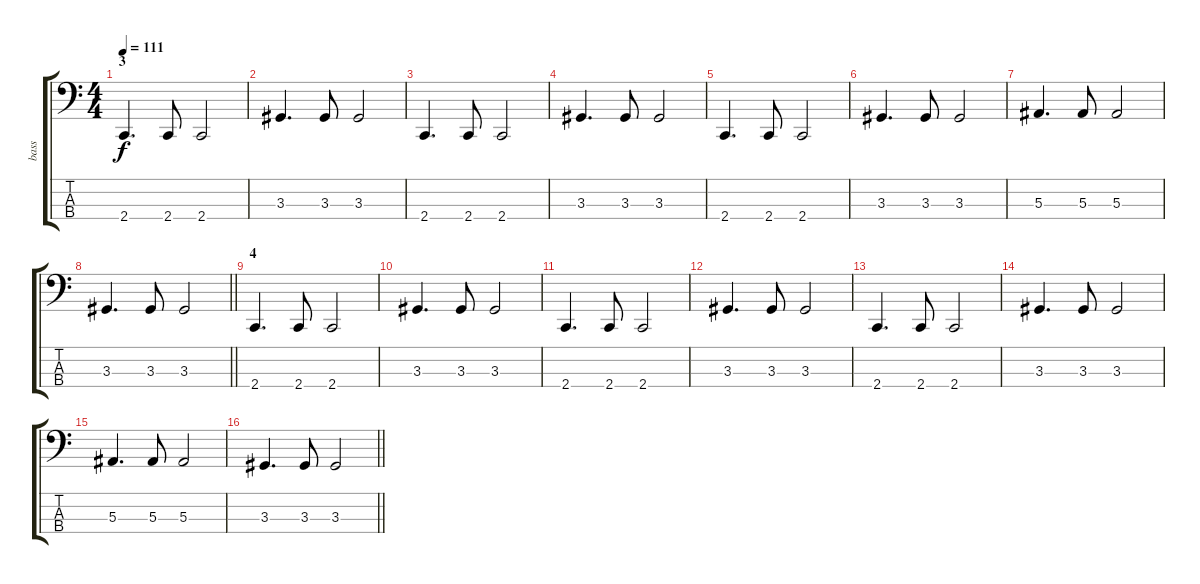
\track ("bass" "bass") {instrument electricbasspick}
\staff {score tabs}
\tuning (Eb2 Bb1 F1 Bb0) {hide}
\ts (4 4)
\section ("" "3")
\tempo 111
\clef f4
\ks c
2.4.4{d dy f} 2.4.8 2.4.2 |
3.3.4{d} 3.3.8 3.3.2 |
2.4.4{d} 2.4.8 2.4.2 |
3.3.4{d} 3.3.8 3.3.2 |
2.4.4{d} 2.4.8 2.4.2 |
3.3.4{d} 3.3.8 3.3.2 |
5.3.4{d} 5.3.8 5.3.2 |
\barLineRight lightlight
3.3.4{d} 3.3.8 3.3.2 |
\section ("" "4")
2.4.4{d} 2.4.8 2.4.2 |
3.3.4{d} 3.3.8 3.3.2 |
2.4.4{d} 2.4.8 2.4.2 |
3.3.4{d} 3.3.8 3.3.2 |
2.4.4{d} 2.4.8 2.4.2 |
3.3.4{d} 3.3.8 3.3.2 |
5.3.4{d} 5.3.8 5.3.2 |
\barLineRight lightlight
3.3.4{d} 3.3.8 3.3.2
